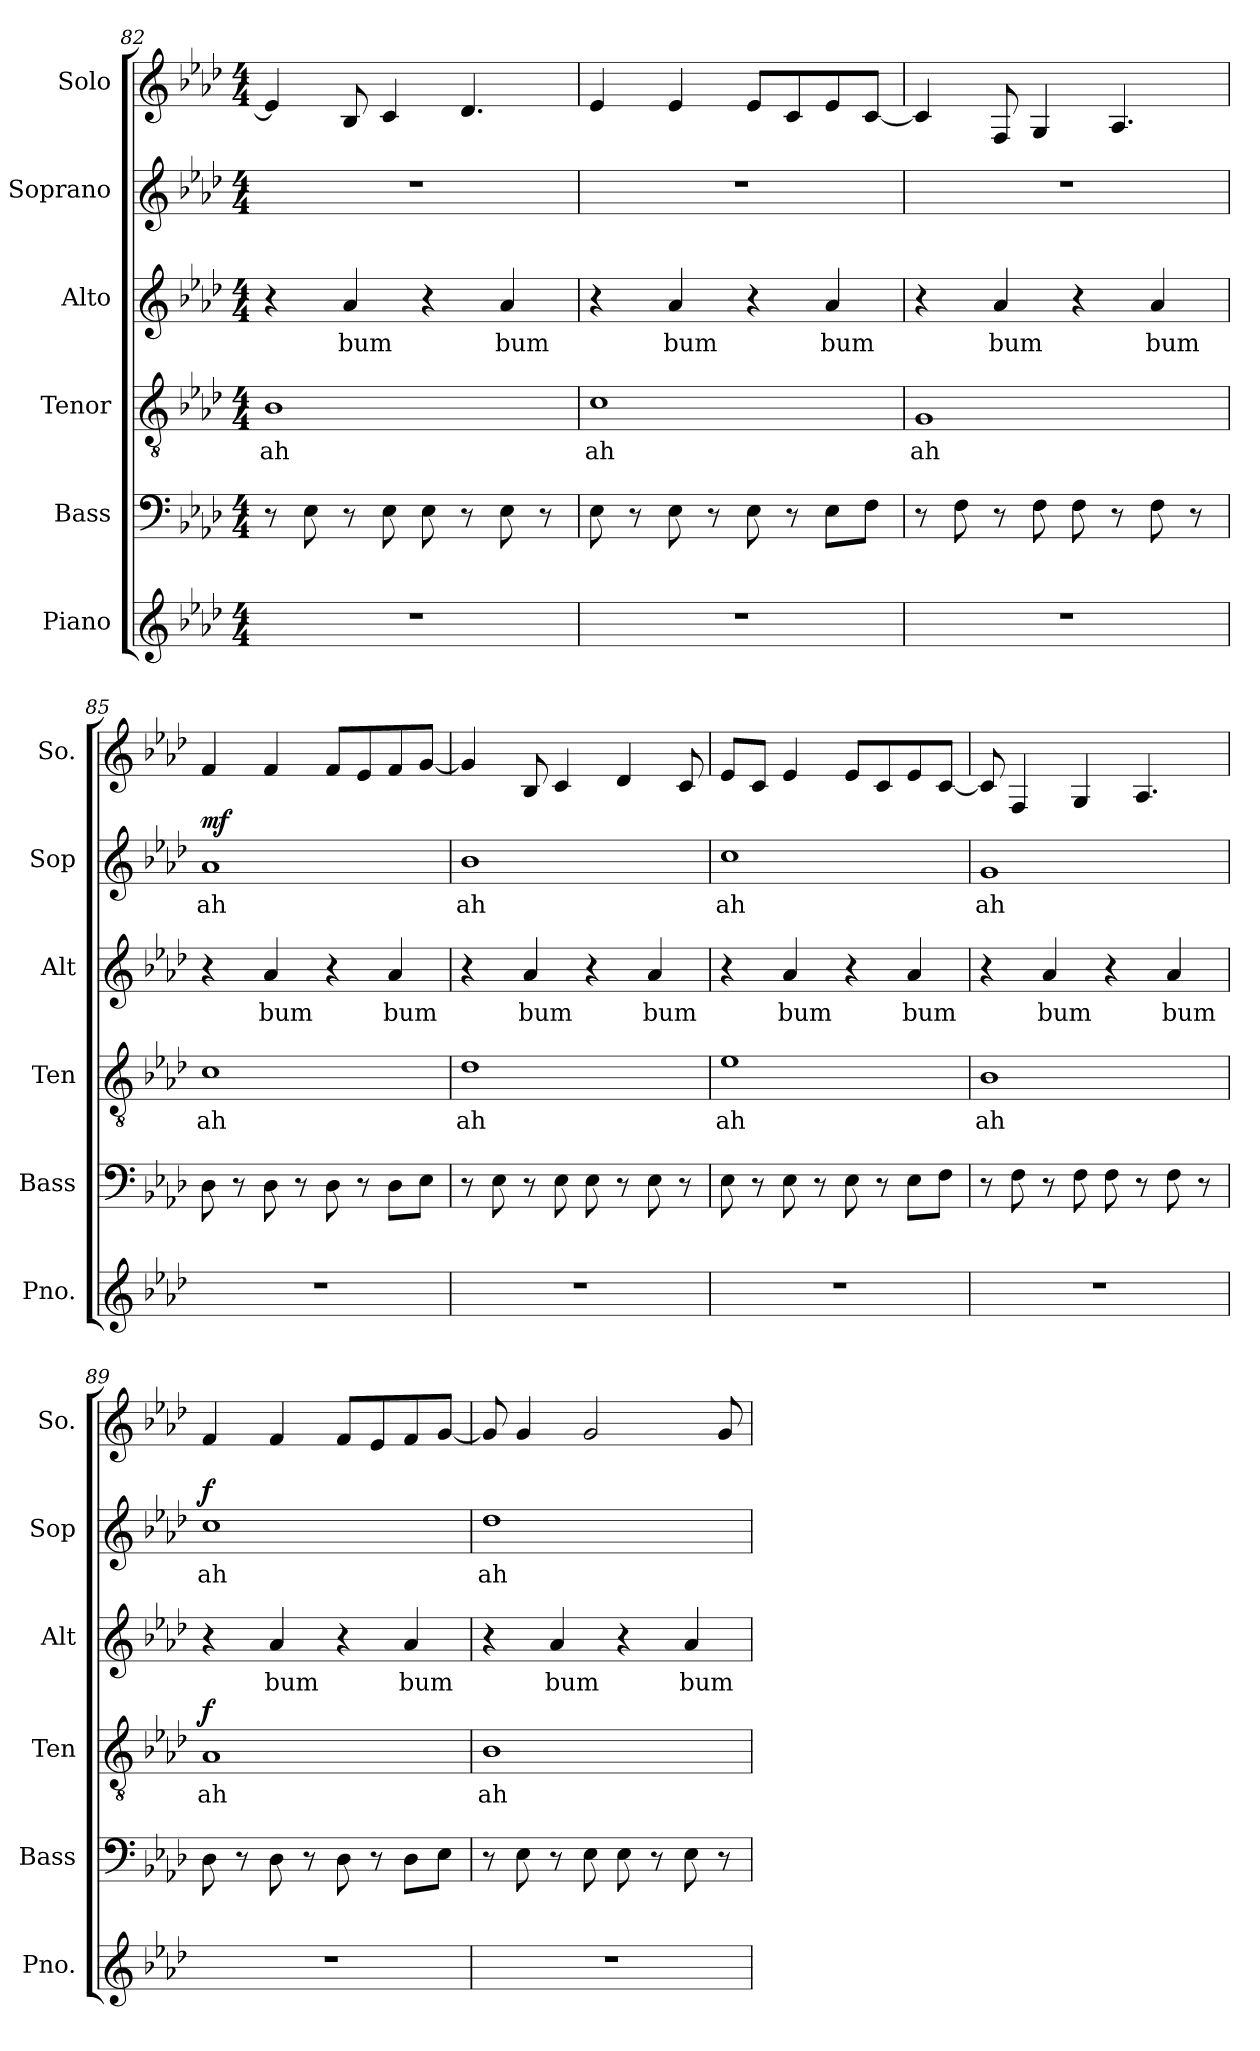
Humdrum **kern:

**kern	**kern	**kern	**text	**dynam	**kern	**text	**kern	**text	**dynam	**kern
*part6	*part5	*part4	*part4	*part4	*part3	*part3	*part2	*part2	*part2	*part1
*staff6	*staff5	*staff4	*staff4	*staff4	*staff3	*staff3	*staff2	*staff2	*staff2	*staff1
*I"Piano	*I"Bass	*I"Tenor	*	*	*I"Alto	*	*I"Soprano	*	*	*I"Solo
*I'Pno.	*I'Bass	*I'Ten	*	*	*I'Alt	*	*I'Sop	*	*	*I'So.
*clefG2	*clefF4	*clefGv2	*	*	*clefG2	*	*clefG2	*	*	*clefG2
*k[b-e-a-d-]	*k[b-e-a-d-]	*k[b-e-a-d-]	*	*	*k[b-e-a-d-]	*	*k[b-e-a-d-]	*	*	*k[b-e-a-d-]
*M4/4	*M4/4	*M4/4	*	*	*M4/4	*	*M4/4	*	*	*M4/4
=82	=82	=82	=82	=82	=82	=82	=82	=82	=82	=82
!	!	!	!LO:LY:b	!	!	!	!	!	!	!
1r	8r	1B-	ah	.	4r	.	1r	.	.	4e-/]
.	8E-\	.	.	.	.	.	.	.	.	.
!	!	!	!	!	!	!LO:LY:b	!	!	!	!
.	8r	.	.	.	4a-/	bum	.	.	.	8B-/
.	8E-\	.	.	.	.	.	.	.	.	4c/
.	8E-\	.	.	.	4r	.	.	.	.	.
.	8r	.	.	.	.	.	.	.	.	4.d-/
!	!	!	!	!	!	!LO:LY:b	!	!	!	!
.	8E-\	.	.	.	4a-/	bum	.	.	.	.
.	8r	.	.	.	.	.	.	.	.	.
=83	=83	=83	=83	=83	=83	=83	=83	=83	=83	=83
!	!	!	!LO:LY:b	!	!	!	!	!	!	!
1r	8E-\	1c	ah	.	4r	.	1r	.	.	4e-/
.	8r	.	.	.	.	.	.	.	.	.
!	!	!	!	!	!	!LO:LY:b	!	!	!	!
.	8E-\	.	.	.	4a-/	bum	.	.	.	4e-/
.	8r	.	.	.	.	.	.	.	.	.
.	8E-\	.	.	.	4r	.	.	.	.	8e-/L
.	8r	.	.	.	.	.	.	.	.	8c/
!	!	!	!	!	!	!LO:LY:b	!	!	!	!
.	8E-\L	.	.	.	4a-/	bum	.	.	.	8e-/
.	8F\J	.	.	.	.	.	.	.	.	[8c/J
!!LO:PB:g=z
=84	=84	=84	=84	=84	=84	=84	=84	=84	=84	=84
!	!	!	!LO:LY:b	!	!	!	!	!	!	!
1r	8r	1G	ah	.	4r	.	1r	.	.	4c/]
.	8F\	.	.	.	.	.	.	.	.	.
!	!	!	!	!	!	!LO:LY:b	!	!	!	!
.	8r	.	.	.	4a-/	bum	.	.	.	8F/
.	8F\	.	.	.	.	.	.	.	.	4G/
.	8F\	.	.	.	4r	.	.	.	.	.
.	8r	.	.	.	.	.	.	.	.	4.A-/
!	!	!	!	!	!	!LO:LY:b	!	!	!	!
.	8F\	.	.	.	4a-/	bum	.	.	.	.
.	8r	.	.	.	.	.	.	.	.	.
=85	=85	=85	=85	=85	=85	=85	=85	=85	=85	=85
!	!	!	!LO:LY:b	!	!	!	!	!LO:LY:b	!LO:DY:a	!
1r	8D-\	1c	ah	.	4r	.	1a-	ah	mf	4f/
.	8r	.	.	.	.	.	.	.	.	.
!	!	!	!	!	!	!LO:LY:b	!	!	!	!
.	8D-\	.	.	.	4a-/	bum	.	.	.	4f/
.	8r	.	.	.	.	.	.	.	.	.
.	8D-\	.	.	.	4r	.	.	.	.	8f/L
.	8r	.	.	.	.	.	.	.	.	8e-/
!	!	!	!	!	!	!LO:LY:b	!	!	!	!
.	8D-\L	.	.	.	4a-/	bum	.	.	.	8f/
.	8E-\J	.	.	.	.	.	.	.	.	[8g/J
=86	=86	=86	=86	=86	=86	=86	=86	=86	=86	=86
!	!	!	!LO:LY:b	!	!	!	!	!LO:LY:b	!	!
1r	8r	1d-	ah	.	4r	.	1b-	ah	.	4g/]
.	8E-\	.	.	.	.	.	.	.	.	.
!	!	!	!	!	!	!LO:LY:b	!	!	!	!
.	8r	.	.	.	4a-/	bum	.	.	.	8B-/
.	8E-\	.	.	.	.	.	.	.	.	4c/
.	8E-\	.	.	.	4r	.	.	.	.	.
.	8r	.	.	.	.	.	.	.	.	4d-/
!	!	!	!	!	!	!LO:LY:b	!	!	!	!
.	8E-\	.	.	.	4a-/	bum	.	.	.	.
.	8r	.	.	.	.	.	.	.	.	8c/
=87	=87	=87	=87	=87	=87	=87	=87	=87	=87	=87
!	!	!	!LO:LY:b	!	!	!	!	!LO:LY:b	!	!
1r	8E-\	1e-	ah	.	4r	.	1cc	ah	.	8e-/L
.	8r	.	.	.	.	.	.	.	.	8c/J
!	!	!	!	!	!	!LO:LY:b	!	!	!	!
.	8E-\	.	.	.	4a-/	bum	.	.	.	4e-/
.	8r	.	.	.	.	.	.	.	.	.
.	8E-\	.	.	.	4r	.	.	.	.	8e-/L
.	8r	.	.	.	.	.	.	.	.	8c/
!	!	!	!	!	!	!LO:LY:b	!	!	!	!
.	8E-\L	.	.	.	4a-/	bum	.	.	.	8e-/
.	8F\J	.	.	.	.	.	.	.	.	[8c/J
=88	=88	=88	=88	=88	=88	=88	=88	=88	=88	=88
!	!	!	!LO:LY:b	!	!	!	!	!LO:LY:b	!	!
1r	8r	1B-	ah	.	4r	.	1g	ah	.	8c/]
.	8F\	.	.	.	.	.	.	.	.	4F/
!	!	!	!	!	!	!LO:LY:b	!	!	!	!
.	8r	.	.	.	4a-/	bum	.	.	.	.
.	8F\	.	.	.	.	.	.	.	.	4G/
.	8F\	.	.	.	4r	.	.	.	.	.
.	8r	.	.	.	.	.	.	.	.	4.A-/
!	!	!	!	!	!	!LO:LY:b	!	!	!	!
.	8F\	.	.	.	4a-/	bum	.	.	.	.
.	8r	.	.	.	.	.	.	.	.	.
!!LO:LB:g=z
=89	=89	=89	=89	=89	=89	=89	=89	=89	=89	=89
!	!	!	!LO:LY:b	!LO:DY:a	!	!	!	!LO:LY:b	!LO:DY:a	!
1r	8D-\	1A-	ah	f	4r	.	1cc	ah	f	4f/
.	8r	.	.	.	.	.	.	.	.	.
!	!	!	!	!	!	!LO:LY:b	!	!	!	!
.	8D-\	.	.	.	4a-/	bum	.	.	.	4f/
.	8r	.	.	.	.	.	.	.	.	.
.	8D-\	.	.	.	4r	.	.	.	.	8f/L
.	8r	.	.	.	.	.	.	.	.	8e-/
!	!	!	!	!	!	!LO:LY:b	!	!	!	!
.	8D-\L	.	.	.	4a-/	bum	.	.	.	8f/
.	8E-\J	.	.	.	.	.	.	.	.	[8g/J
=90	=90	=90	=90	=90	=90	=90	=90	=90	=90	=90
!	!	!	!LO:LY:b	!	!	!	!	!LO:LY:b	!	!
1r	8r	1B-	ah	.	4r	.	1dd-	ah	.	8g/]
.	8E-\	.	.	.	.	.	.	.	.	4g/
!	!	!	!	!	!	!LO:LY:b	!	!	!	!
.	8r	.	.	.	4a-/	bum	.	.	.	.
.	8E-\	.	.	.	.	.	.	.	.	2g/
.	8E-\	.	.	.	4r	.	.	.	.	.
.	8r	.	.	.	.	.	.	.	.	.
!	!	!	!	!	!	!LO:LY:b	!	!	!	!
.	8E-\	.	.	.	4a-/	bum	.	.	.	.
.	8r	.	.	.	.	.	.	.	.	8g/
=	=	=	=	=	=	=	=	=	=	=
*-	*-	*-	*-	*-	*-	*-	*-	*-	*-	*-
